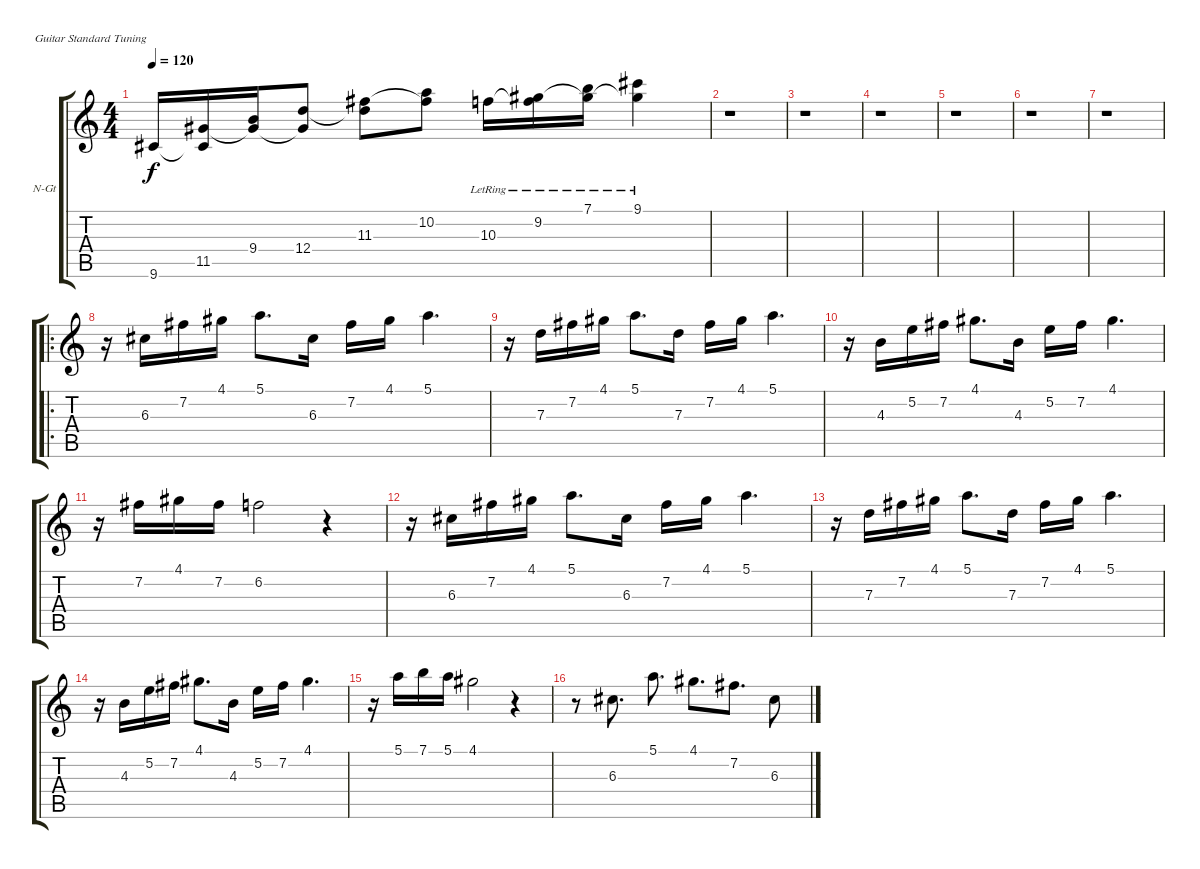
\defaultSystemsLayout 4
\bracketExtendMode groupsimilarinstruments
\firstSystemTrackNameOrientation horizontal
\otherSystemsTrackNameOrientation horizontal
\track ("Lead Guitar" "N-Gt") {instrument acousticguitarsteel}
\staff {score tabs}
\tuning (E4 B3 G3 D3 A2 E2)
\ts (4 4)
\tempo 120
\clef g2
\scale
0.485477
\ks c
9.6.16{dy f instrument acousticguitarsteel} (11.5 9.6{t}).16 (9.4 11.5{t}).16 (12.4 11.5{t}).8 (11.3 12.4{t}).8 (10.2 11.3{t}).8 10.3{lr}.16 (9.2{lr} 10.3{lr t}).16 (7.1{lr} 9.2{lr t}).16 (9.1{lr} 9.2{lr t}).4 |
\scale
0.257261 r.1 |
\scale
0.257261 r.1 |
\scale
0.333333 r.1 |
\scale
0.333333 r.1 |
\scale
0.333333 r.1 |
\scale
0.333333 r.1 |
\ro
\scale
0.333333 r.16 6.3.16 7.2.16 4.1.16 5.1.8{d} 6.3.16 7.2.16 4.1.16 5.1.4{d} |
\scale
0.333333 r.16 7.3.16 7.2.16 4.1.16 5.1.8{d} 7.3.16 7.2.16 4.1.16 5.1.4{d} |
\scale
0.333333 r.16 4.3.16 5.2.16 7.2.16 4.1.8{d} 4.3.16 5.2.16 7.2.16 4.1.4{d} |
\scale
0.333333 r.16 7.2.16 4.1.16 7.2.16 6.2.2 r.4 |
\scale
0.333333 r.16 6.3.16 7.2.16 4.1.16 5.1.8{d} 6.3.16 7.2.16 4.1.16 5.1.4{d} |
\scale
0.333333 r.16 7.3.16 7.2.16 4.1.16 5.1.8{d} 7.3.16 7.2.16 4.1.16 5.1.4{d} |
\scale
0.333333 r.16 4.3.16 5.2.16 7.2.16 4.1.8{d} 4.3.16 5.2.16 7.2.16 4.1.4{d} |
\scale
0.333333 r.16 5.1.16 7.1.16 5.1.16 4.1.2 r.4 |
\scale
0.333333 r.8 6.3.8{d} 5.1.8{d} 4.1.8{d} 7.2.8{d} 6.3.8
